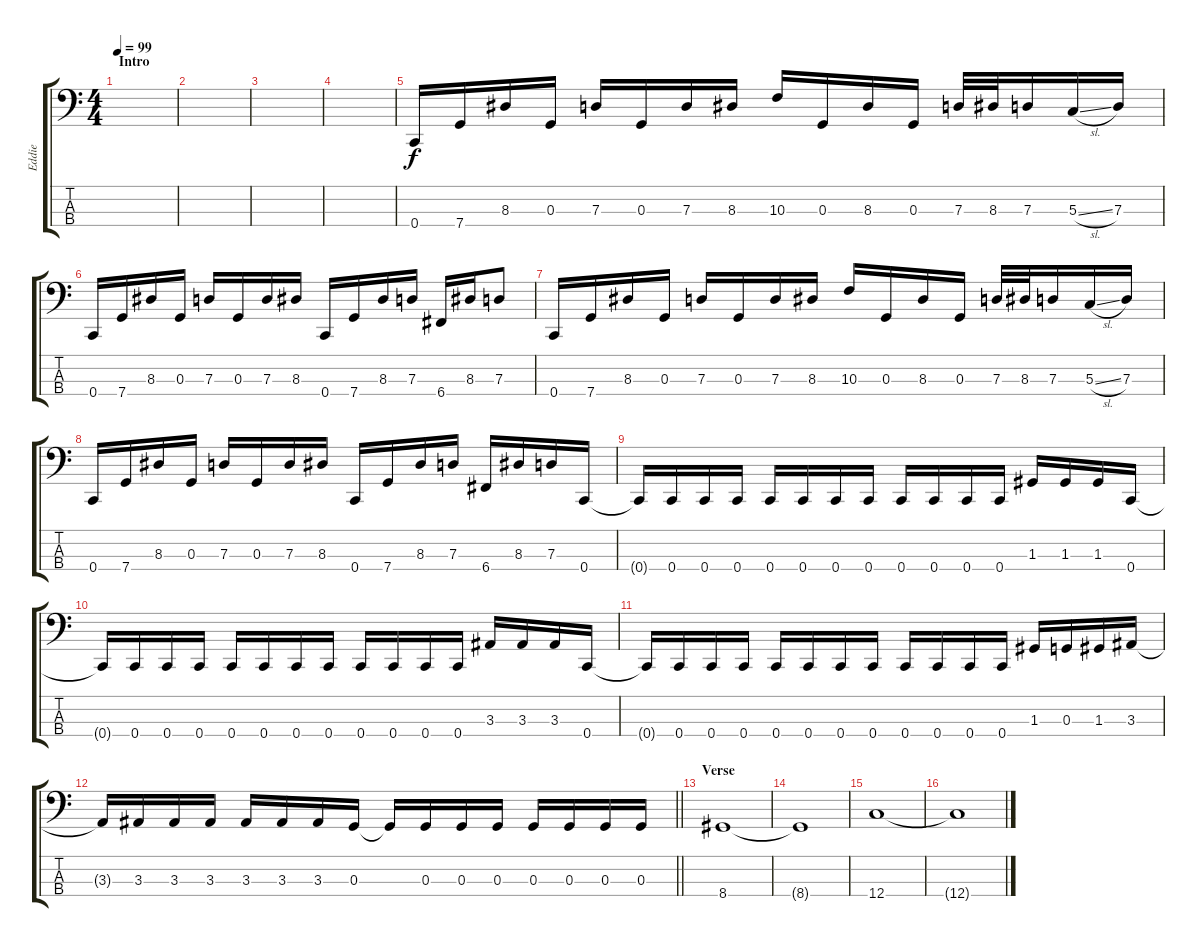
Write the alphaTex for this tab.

\track ("Eddie" "Eddie") {instrument electricbasspick}
\staff {score tabs}
\tuning (F2 C2 G1 C1) {hide}
\ts (4 4)
\section ("" "Intro")
\tempo 99
\clef f4
\ks c
|
|
|
|
0.4.16 7.4.16 8.3.16 0.3.16 7.3.16 0.3.16 7.3.16 8.3.16 10.3.16 0.3.16 8.3.16 0.3.16 7.3.32 8.3.32 7.3.16 5.3{sl}.16 7.3.16 |
0.4.16 7.4.16 8.3.16 0.3.16 7.3.16 0.3.16 7.3.16 8.3.16 0.4.16 7.4.16 8.3.16 7.3.16 6.4.16 8.3.16 7.3.8 |
0.4.16 7.4.16 8.3.16 0.3.16 7.3.16 0.3.16 7.3.16 8.3.16 10.3.16 0.3.16 8.3.16 0.3.16 7.3.32 8.3.32 7.3.16 5.3{sl}.16 7.3.16 |
0.4.16 7.4.16 8.3.16 0.3.16 7.3.16 0.3.16 7.3.16 8.3.16 0.4.16 7.4.16 8.3.16 7.3.16 6.4.16 8.3.16 7.3.16 0.4.16 |
0.4{t}.16 0.4.16 0.4.16 0.4.16 0.4.16 0.4.16 0.4.16 0.4.16 0.4.16 0.4.16 0.4.16 0.4.16 1.3.16 1.3.16 1.3.16 0.4.16 |
0.4{t}.16 0.4.16 0.4.16 0.4.16 0.4.16 0.4.16 0.4.16 0.4.16 0.4.16 0.4.16 0.4.16 0.4.16 3.3.16 3.3.16 3.3.16 0.4.16 |
0.4{t}.16 0.4.16 0.4.16 0.4.16 0.4.16 0.4.16 0.4.16 0.4.16 0.4.16 0.4.16 0.4.16 0.4.16 1.3.16 0.3.16 1.3.16 3.3.16 |
\barLineRight lightlight
3.3{t}.16 3.3.16 3.3.16 3.3.16 3.3.16 3.3.16 3.3.16 0.3.16 0.3{t}.16 0.3.16 0.3.16 0.3.16 0.3.16 0.3.16 0.3.16 0.3.16 |
\section ("" "Verse")
8.4.1 |
8.4{t}.1 |
12.4.1 |
12.4{t}.1
